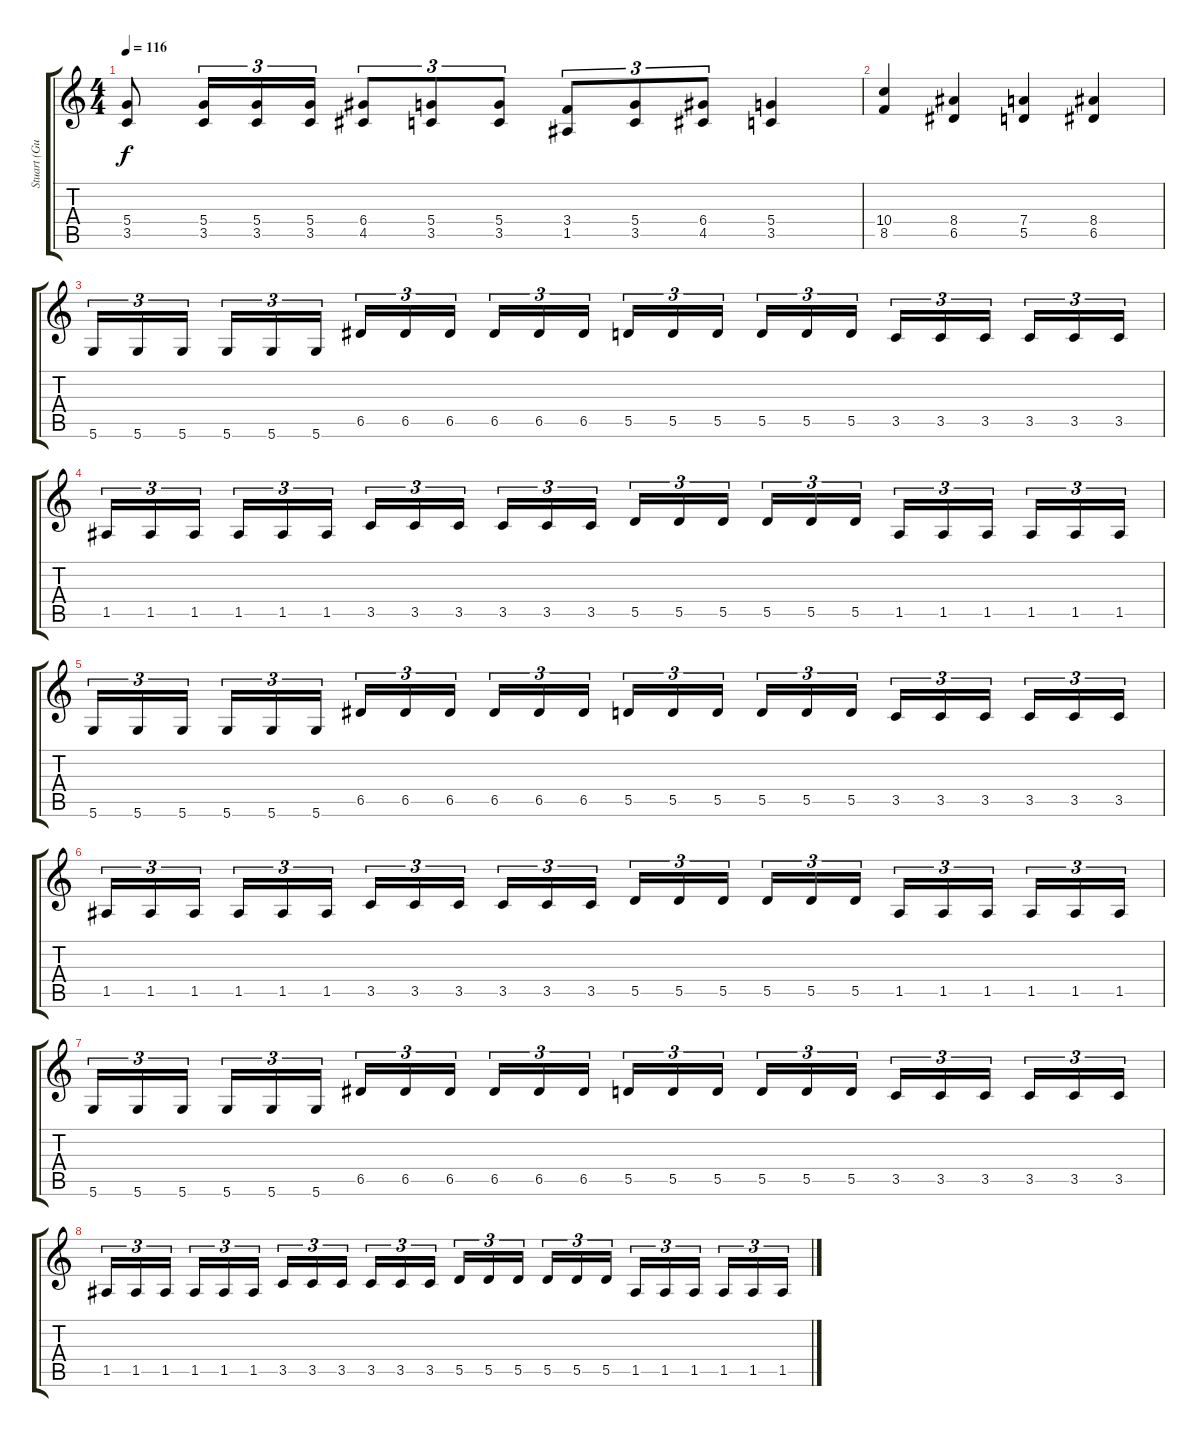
\track ("Stuart (Guitar)" "Stuart (Gu") {instrument distortionguitar}
\staff {score tabs}
\tuning (E4 B3 G3 D3 A2 D2) {hide}
\ts (4 4)
\tempo 116
\clef g2
\ks c
(5.4 3.5).8{dy f} (5.4 3.5).16{tu (3 2)} (5.4 3.5).16{tu (3 2)} (5.4 3.5).16{tu (3 2)} (6.4 4.5).8{tu (3 2)} (5.4 3.5).8{tu (3 2)} (5.4 3.5).8{tu (3 2)} (3.4 1.5).8{tu (3 2)} (5.4 3.5).8{tu (3 2)} (6.4 4.5).8{tu (3 2)} (5.4 3.5).4 |
(10.4 8.5).4 (8.4 6.5).4 (7.4 5.5).4 (8.4 6.5).4 |
5.6.16{tu (3 2)} 5.6.16{tu (3 2)} 5.6.16{tu (3 2)} 5.6.16{tu (3 2)} 5.6.16{tu (3 2)} 5.6.16{tu (3 2)} 6.5.16{tu (3 2)} 6.5.16{tu (3 2)} 6.5.16{tu (3 2)} 6.5.16{tu (3 2)} 6.5.16{tu (3 2)} 6.5.16{tu (3 2)} 5.5.16{tu (3 2)} 5.5.16{tu (3 2)} 5.5.16{tu (3 2)} 5.5.16{tu (3 2)} 5.5.16{tu (3 2)} 5.5.16{tu (3 2)} 3.5.16{tu (3 2)} 3.5.16{tu (3 2)} 3.5.16{tu (3 2)} 3.5.16{tu (3 2)} 3.5.16{tu (3 2)} 3.5.16{tu (3 2)} |
1.5.16{tu (3 2)} 1.5.16{tu (3 2)} 1.5.16{tu (3 2)} 1.5.16{tu (3 2)} 1.5.16{tu (3 2)} 1.5.16{tu (3 2)} 3.5.16{tu (3 2)} 3.5.16{tu (3 2)} 3.5.16{tu (3 2)} 3.5.16{tu (3 2)} 3.5.16{tu (3 2)} 3.5.16{tu (3 2)} 5.5.16{tu (3 2)} 5.5.16{tu (3 2)} 5.5.16{tu (3 2)} 5.5.16{tu (3 2)} 5.5.16{tu (3 2)} 5.5.16{tu (3 2)} 1.5.16{tu (3 2)} 1.5.16{tu (3 2)} 1.5.16{tu (3 2)} 1.5.16{tu (3 2)} 1.5.16{tu (3 2)} 1.5.16{tu (3 2)} |
5.6.16{tu (3 2)} 5.6.16{tu (3 2)} 5.6.16{tu (3 2)} 5.6.16{tu (3 2)} 5.6.16{tu (3 2)} 5.6.16{tu (3 2)} 6.5.16{tu (3 2)} 6.5.16{tu (3 2)} 6.5.16{tu (3 2)} 6.5.16{tu (3 2)} 6.5.16{tu (3 2)} 6.5.16{tu (3 2)} 5.5.16{tu (3 2)} 5.5.16{tu (3 2)} 5.5.16{tu (3 2)} 5.5.16{tu (3 2)} 5.5.16{tu (3 2)} 5.5.16{tu (3 2)} 3.5.16{tu (3 2)} 3.5.16{tu (3 2)} 3.5.16{tu (3 2)} 3.5.16{tu (3 2)} 3.5.16{tu (3 2)} 3.5.16{tu (3 2)} |
1.5.16{tu (3 2)} 1.5.16{tu (3 2)} 1.5.16{tu (3 2)} 1.5.16{tu (3 2)} 1.5.16{tu (3 2)} 1.5.16{tu (3 2)} 3.5.16{tu (3 2)} 3.5.16{tu (3 2)} 3.5.16{tu (3 2)} 3.5.16{tu (3 2)} 3.5.16{tu (3 2)} 3.5.16{tu (3 2)} 5.5.16{tu (3 2)} 5.5.16{tu (3 2)} 5.5.16{tu (3 2)} 5.5.16{tu (3 2)} 5.5.16{tu (3 2)} 5.5.16{tu (3 2)} 1.5.16{tu (3 2)} 1.5.16{tu (3 2)} 1.5.16{tu (3 2)} 1.5.16{tu (3 2)} 1.5.16{tu (3 2)} 1.5.16{tu (3 2)} |
5.6.16{tu (3 2)} 5.6.16{tu (3 2)} 5.6.16{tu (3 2)} 5.6.16{tu (3 2)} 5.6.16{tu (3 2)} 5.6.16{tu (3 2)} 6.5.16{tu (3 2)} 6.5.16{tu (3 2)} 6.5.16{tu (3 2)} 6.5.16{tu (3 2)} 6.5.16{tu (3 2)} 6.5.16{tu (3 2)} 5.5.16{tu (3 2)} 5.5.16{tu (3 2)} 5.5.16{tu (3 2)} 5.5.16{tu (3 2)} 5.5.16{tu (3 2)} 5.5.16{tu (3 2)} 3.5.16{tu (3 2)} 3.5.16{tu (3 2)} 3.5.16{tu (3 2)} 3.5.16{tu (3 2)} 3.5.16{tu (3 2)} 3.5.16{tu (3 2)} |
1.5.16{tu (3 2)} 1.5.16{tu (3 2)} 1.5.16{tu (3 2)} 1.5.16{tu (3 2)} 1.5.16{tu (3 2)} 1.5.16{tu (3 2)} 3.5.16{tu (3 2)} 3.5.16{tu (3 2)} 3.5.16{tu (3 2)} 3.5.16{tu (3 2)} 3.5.16{tu (3 2)} 3.5.16{tu (3 2)} 5.5.16{tu (3 2)} 5.5.16{tu (3 2)} 5.5.16{tu (3 2)} 5.5.16{tu (3 2)} 5.5.16{tu (3 2)} 5.5.16{tu (3 2)} 1.5.16{tu (3 2)} 1.5.16{tu (3 2)} 1.5.16{tu (3 2)} 1.5.16{tu (3 2)} 1.5.16{tu (3 2)} 1.5.16{tu (3 2)}
